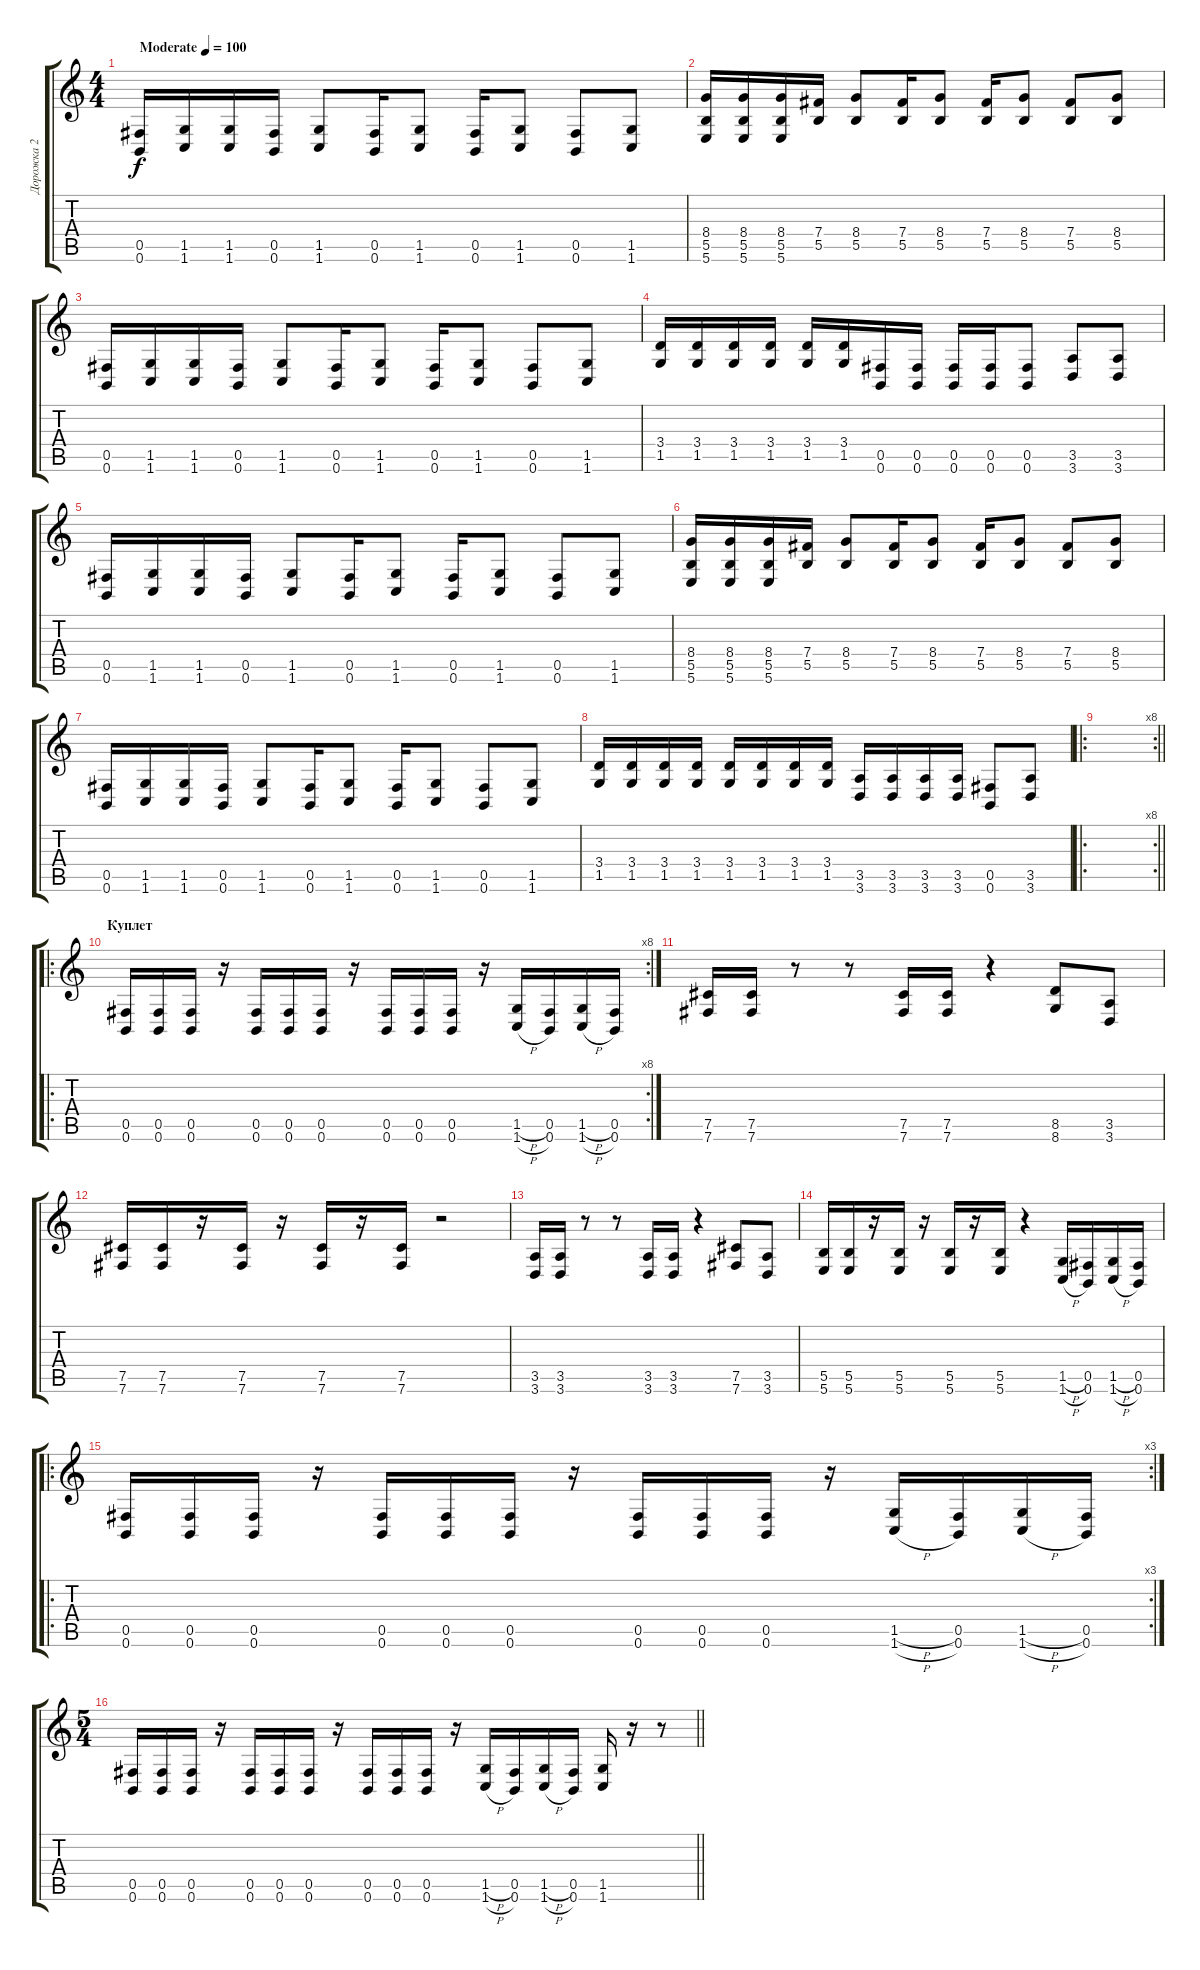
\track ("Дорожка 2" "Дорожка 2") {instrument distortionguitar}
\staff {score tabs}
\tuning (Db4 Ab3 E3 B2 Gb2 B1) {hide}
\ts (4 4)
\tempo (100 "Moderate")
\clef g2
\ks c
(0.5 0.6).16{dy f instrument distortionguitar} (1.5 1.6).16 (1.5 1.6).16 (0.5 0.6).16 (1.5 1.6).8 (0.5 0.6).16 (1.5 1.6).8 (0.5 0.6).16 (1.5 1.6).8 (0.5 0.6).8 (1.5 1.6).8 |
(8.4 5.5 5.6).16 (8.4 5.5 5.6).16 (8.4 5.5 5.6).16 (7.4 5.5).16 (8.4 5.5).8 (7.4 5.5).16 (8.4 5.5).8 (7.4 5.5).16 (8.4 5.5).8 (7.4 5.5).8 (8.4 5.5).8 |
(0.5 0.6).16 (1.5 1.6).16 (1.5 1.6).16 (0.5 0.6).16 (1.5 1.6).8 (0.5 0.6).16 (1.5 1.6).8 (0.5 0.6).16 (1.5 1.6).8 (0.5 0.6).8 (1.5 1.6).8 |
(3.4 1.5).16 (3.4 1.5).16 (3.4 1.5).16 (3.4 1.5).16 (3.4 1.5).16 (3.4 1.5).16 (0.5 0.6).16 (0.5 0.6).16 (0.5 0.6).16 (0.5 0.6).16 (0.5 0.6).8 (3.5 3.6).8 (3.5 3.6).8 |
(0.5 0.6).16 (1.5 1.6).16 (1.5 1.6).16 (0.5 0.6).16 (1.5 1.6).8 (0.5 0.6).16 (1.5 1.6).8 (0.5 0.6).16 (1.5 1.6).8 (0.5 0.6).8 (1.5 1.6).8 |
(8.4 5.5 5.6).16 (8.4 5.5 5.6).16 (8.4 5.5 5.6).16 (7.4 5.5).16 (8.4 5.5).8 (7.4 5.5).16 (8.4 5.5).8 (7.4 5.5).16 (8.4 5.5).8 (7.4 5.5).8 (8.4 5.5).8 |
(0.5 0.6).16 (1.5 1.6).16 (1.5 1.6).16 (0.5 0.6).16 (1.5 1.6).8 (0.5 0.6).16 (1.5 1.6).8 (0.5 0.6).16 (1.5 1.6).8 (0.5 0.6).8 (1.5 1.6).8 |
(3.4 1.5).16 (3.4 1.5).16 (3.4 1.5).16 (3.4 1.5).16 (3.4 1.5).16 (3.4 1.5).16 (3.4 1.5).16 (3.4 1.5).16 (3.5 3.6).16 (3.5 3.6).16 (3.5 3.6).16 (3.5 3.6).16 (0.5 0.6).8 (3.5 3.6).8 |
\ro
\rc 8
\barLineRight lightlight
|
\ro
\rc 8
\section ("" "Куплет")
(0.5 0.6).16 (0.5 0.6).16 (0.5 0.6).16 r.16 (0.5 0.6).16 (0.5 0.6).16 (0.5 0.6).16 r.16 (0.5 0.6).16 (0.5 0.6).16 (0.5 0.6).16 r.16 (1.5{h} 1.6{h}).16 (0.5 0.6).16 (1.5{h} 1.6{h}).16 (0.5 0.6).16 |
(7.5 7.6).16 (7.5 7.6).16 r.8 r.8 (7.5 7.6).16 (7.5 7.6).16 r.4 (8.5 8.6).8 (3.5 3.6).8 |
(7.5 7.6).16 (7.5 7.6).16 r.16 (7.5 7.6).16 r.16 (7.5 7.6).16 r.16 (7.5 7.6).16 r.2 |
(3.5 3.6).16 (3.5 3.6).16 r.8 r.8 (3.5 3.6).16 (3.5 3.6).16 r.4 (7.5 7.6).8 (3.5 3.6).8 |
(5.5 5.6).16 (5.5 5.6).16 r.16 (5.5 5.6).16 r.16 (5.5 5.6).16 r.16 (5.5 5.6).16 r.4 (1.5{h} 1.6{h}).16 (0.5 0.6).16 (1.5{h} 1.6{h}).16 (0.5 0.6).16 |
\ro
\rc 3
(0.5 0.6).16 (0.5 0.6).16 (0.5 0.6).16 r.16 (0.5 0.6).16 (0.5 0.6).16 (0.5 0.6).16 r.16 (0.5 0.6).16 (0.5 0.6).16 (0.5 0.6).16 r.16 (1.5{h} 1.6{h}).16 (0.5 0.6).16 (1.5{h} 1.6{h}).16 (0.5 0.6).16 |
\ts (5 4)
\barLineRight lightlight
(0.5 0.6).16 (0.5 0.6).16 (0.5 0.6).16 r.16 (0.5 0.6).16 (0.5 0.6).16 (0.5 0.6).16 r.16 (0.5 0.6).16 (0.5 0.6).16 (0.5 0.6).16 r.16 (1.5{h} 1.6{h}).16 (0.5 0.6).16 (1.5{h} 1.6{h}).16 (0.5 0.6).16 (1.5 1.6).16 r.16 r.8
